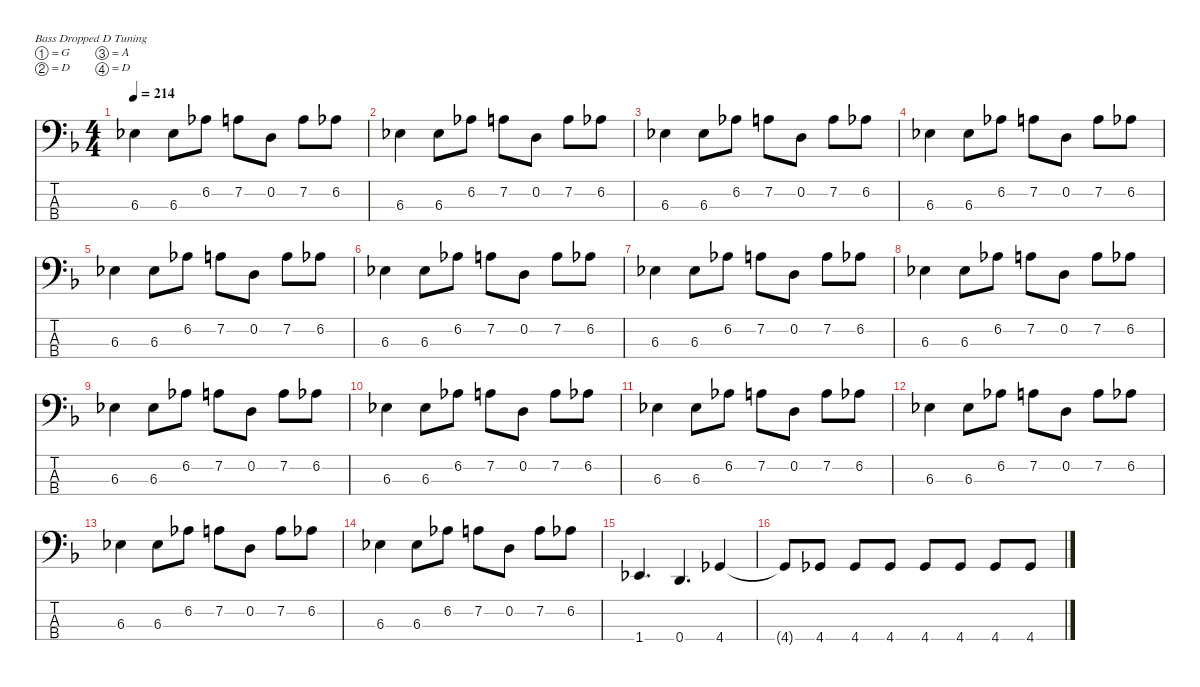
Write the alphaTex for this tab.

\hideDynamics
\bracketExtendMode nobrackets
\singleTrackTrackNamePolicy hidden
\multiTrackTrackNamePolicy hidden
\firstSystemTrackNameMode fullname
\firstSystemTrackNameOrientation horizontal
\otherSystemsTrackNameOrientation horizontal
\track ("Bass" "E-Bass") {defaultSystemsLayout 8 instrument electricbassfinger}
\staff {score tabs}
\tuning (G2 D2 A1 D1)
\ts (4 4)
\tempo 214
\clef f4
\ks dminor
6.3{acc b}.4{dy f beam Down} 6.3{acc b}.8{beam Down} 6.2{acc b}.8{beam Down} 7.2{acc forcenatural}.8{beam Down} 0.2{acc forcenatural}.8{beam Down} 7.2{acc forcenatural}.8{beam Down} 6.2{acc b}.8{beam Down} |
6.3{acc b}.4{beam Down} 6.3{acc b}.8{beam Down} 6.2{acc b}.8{beam Down} 7.2{acc forcenatural}.8{beam Down} 0.2{acc forcenatural}.8{beam Down} 7.2{acc forcenatural}.8{beam Down} 6.2{acc b}.8{beam Down} |
6.3{acc b}.4{beam Down} 6.3{acc b}.8{beam Down} 6.2{acc b}.8{beam Down} 7.2{acc forcenatural}.8{beam Down} 0.2{acc forcenatural}.8{beam Down} 7.2{acc forcenatural}.8{beam Down} 6.2{acc b}.8{beam Down} |
6.3{acc b}.4{beam Down} 6.3{acc b}.8{beam Down} 6.2{acc b}.8{beam Down} 7.2{acc forcenatural}.8{beam Down} 0.2{acc forcenatural}.8{beam Down} 7.2{acc forcenatural}.8{beam Down} 6.2{acc b}.8{beam Down} |
6.3{acc b}.4{beam Down} 6.3{acc b}.8{beam Down} 6.2{acc b}.8{beam Down} 7.2{acc forcenatural}.8{beam Down} 0.2{acc forcenatural}.8{beam Down} 7.2{acc forcenatural}.8{beam Down} 6.2{acc b}.8{beam Down} |
6.3{acc b}.4{beam Down} 6.3{acc b}.8{beam Down} 6.2{acc b}.8{beam Down} 7.2{acc forcenatural}.8{beam Down} 0.2{acc forcenatural}.8{beam Down} 7.2{acc forcenatural}.8{beam Down} 6.2{acc b}.8{beam Down} |
6.3{acc b}.4{beam Down} 6.3{acc b}.8{beam Down} 6.2{acc b}.8{beam Down} 7.2{acc forcenatural}.8{beam Down} 0.2{acc forcenatural}.8{beam Down} 7.2{acc forcenatural}.8{beam Down} 6.2{acc b}.8{beam Down} |
6.3{acc b}.4{beam Down} 6.3{acc b}.8{beam Down} 6.2{acc b}.8{beam Down} 7.2{acc forcenatural}.8{beam Down} 0.2{acc forcenatural}.8{beam Down} 7.2{acc forcenatural}.8{beam Down} 6.2{acc b}.8{beam Down} |
6.3{acc b}.4{beam Down} 6.3{acc b}.8{beam Down} 6.2{acc b}.8{beam Down} 7.2{acc forcenatural}.8{beam Down} 0.2{acc forcenatural}.8{beam Down} 7.2{acc forcenatural}.8{beam Down} 6.2{acc b}.8{beam Down} |
6.3{acc b}.4{beam Down} 6.3{acc b}.8{beam Down} 6.2{acc b}.8{beam Down} 7.2{acc forcenatural}.8{beam Down} 0.2{acc forcenatural}.8{beam Down} 7.2{acc forcenatural}.8{beam Down} 6.2{acc b}.8{beam Down} |
6.3{acc b}.4{beam Down} 6.3{acc b}.8{beam Down} 6.2{acc b}.8{beam Down} 7.2{acc forcenatural}.8{beam Down} 0.2{acc forcenatural}.8{beam Down} 7.2{acc forcenatural}.8{beam Down} 6.2{acc b}.8{beam Down} |
6.3{acc b}.4{beam Down} 6.3{acc b}.8{beam Down} 6.2{acc b}.8{beam Down} 7.2{acc forcenatural}.8{beam Down} 0.2{acc forcenatural}.8{beam Down} 7.2{acc forcenatural}.8{beam Down} 6.2{acc b}.8{beam Down} |
6.3{acc b}.4{beam Down} 6.3{acc b}.8{beam Down} 6.2{acc b}.8{beam Down} 7.2{acc forcenatural}.8{beam Down} 0.2{acc forcenatural}.8{beam Down} 7.2{acc forcenatural}.8{beam Down} 6.2{acc b}.8{beam Down} |
6.3{acc b}.4{beam Down} 6.3{acc b}.8{beam Down} 6.2{acc b}.8{beam Down} 7.2{acc forcenatural}.8{beam Down} 0.2{acc forcenatural}.8{beam Down} 7.2{acc forcenatural}.8{beam Down} 6.2{acc b}.8{beam Down} |
1.4{acc b}.4{d beam Up} 0.4{acc forcenatural}.4{d beam Up} 4.4{acc b}.4{beam Up} |
4.4{t acc b}.8{beam Up} 4.4{acc b}.8{beam Up} 4.4{acc b}.8{beam Up} 4.4{acc b}.8{beam Up} 4.4{acc b}.8{beam Up} 4.4{acc b}.8{beam Up} 4.4{acc b}.8{beam Up} 4.4{acc b}.8{beam Up}
